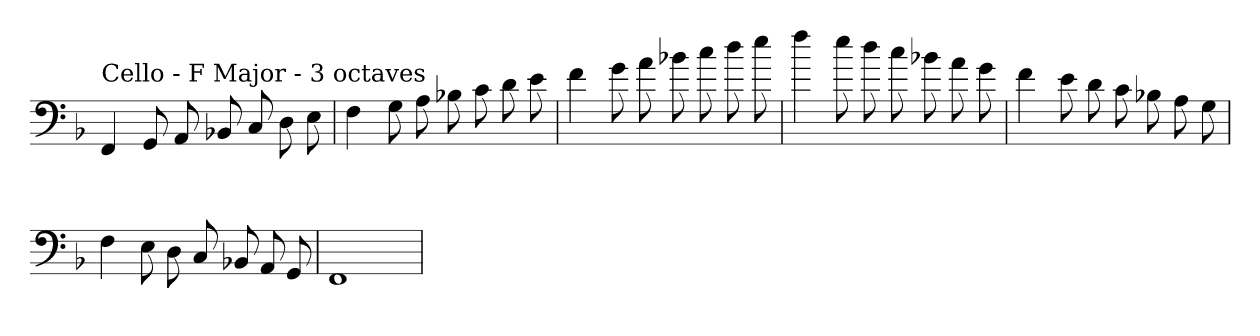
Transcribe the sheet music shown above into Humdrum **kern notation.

**kern
*part1
*staff1
*clefF4
*k[b-]
*F:
=
!LO:TX:a:t=Cello - F Major - 3 octaves
4FF
8GG
8AA
8BB-X
8C
8D
8E
=
4F
8G
8A
8B-X
8c
8d
8e
=
4f
8g
8a
8b-X
8cc
8dd
8ee
=
4ff
8ee
8dd
8cc
8b-X
8a
8g
=
4f
8e
8d
8c
8B-X
8A
8G
=
4F
8E
8D
8C
8BB-X
8AA
8GG
=
1FF
=
*-
